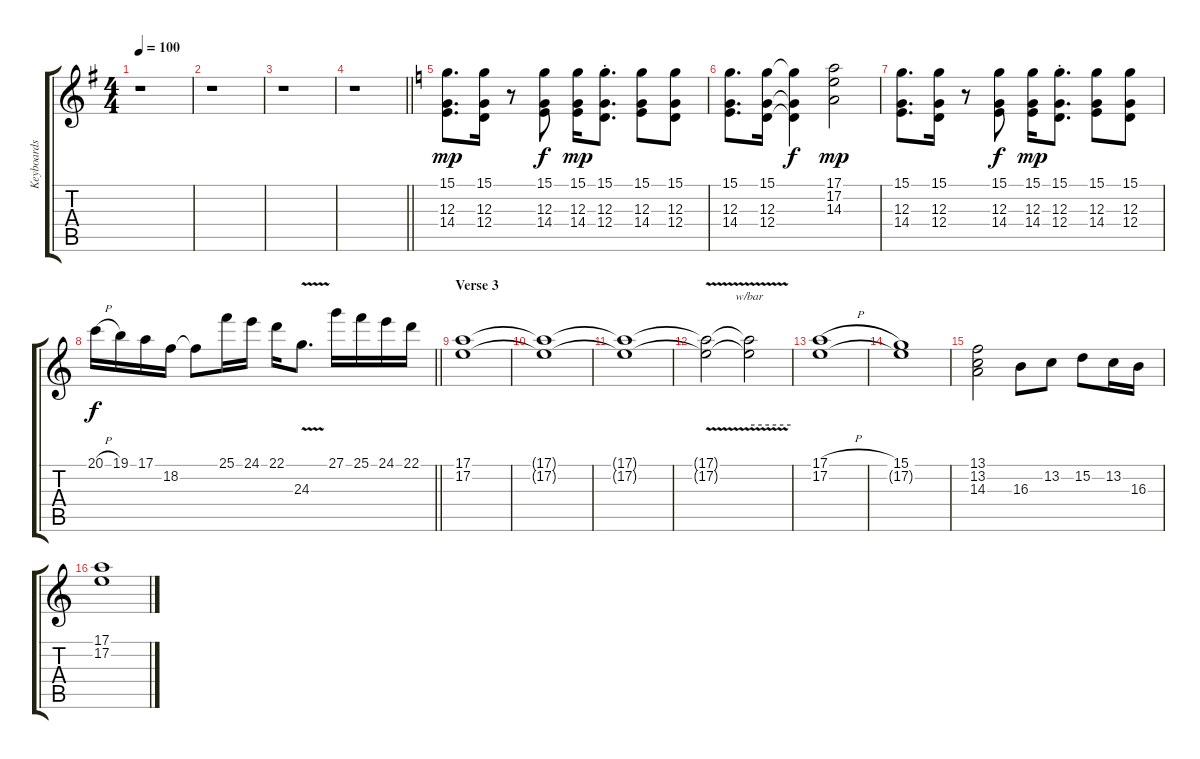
\track ("Keyboards" "Keyboards") {instrument rockorgan}
\staff {score tabs}
\tuning (E4 B3 G3 D3 A2 E2) {hide}
\ts (4 4)
\tempo 100
\clef g2
\ks eminor
r.1{dy f} |
r.1 |
r.1 |
\barLineRight lightlight
r.1 |
\ks c
(15.1 12.3 14.4).8{d dy mp instrument rockorgan} (15.1 12.3 12.4).16 r.8 (15.1 12.3 14.4).8{dy f} (15.1 12.3 14.4).16{dy mp} (15.1{st} 12.3{st} 12.4{st}).8{d} (15.1 12.3 14.4).8 (15.1 12.3 12.4).8 |
(15.1 12.3 14.4).8{d} (15.1 12.3 12.4).16 (15.1{t} 12.3{t} 12.4{t}).4{dy f} (17.1 17.2 14.3).2{dy mp} |
(15.1 12.3 14.4).8{d} (15.1 12.3 12.4).16 r.8 (15.1 12.3 14.4).8{dy f} (15.1 12.3 14.4).16{dy mp} (15.1{st} 12.3{st} 12.4{st}).8{d} (15.1 12.3 14.4).8 (15.1 12.3 12.4).8 |
\barLineRight lightlight
20.1{h}.16{dy f} 19.1.16 17.1.16 18.2.16 18.2{t}.8 25.1.16 24.1.16 22.1.16 24.3{v}.8{d} 27.1.16 25.1.16 24.1.16 22.1.16 |
\section ("" "Verse 3")
\ks aminor
(17.1 17.2).1 |
(17.1{t} 17.2{t}).1 |
(17.1{t} 17.2{t}).1 |
(17.1{v t} 17.2{t}).2 (17.1{t} 17.2{t}).2{tbe (hold default 0 0 60 0)} |
(17.1{h} 17.2).1 |
(15.1 17.2{t}).1 |
(13.1 13.2 14.3).2 16.3.8 13.2.8 15.2.8 13.2.16 16.3.16 |
(17.1 17.2).1
